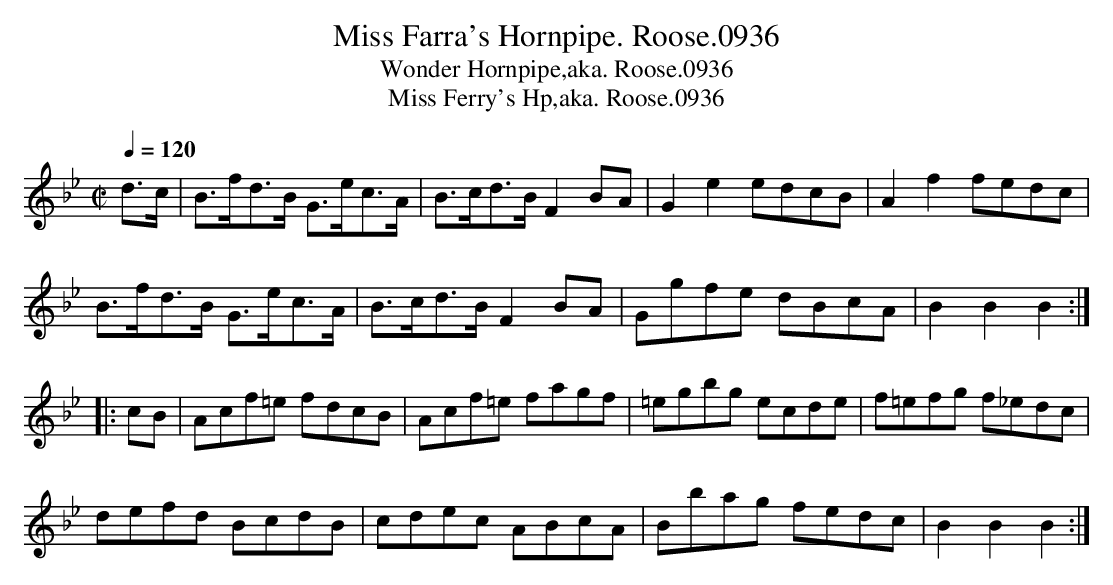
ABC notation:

X:1
T:Miss Farra's Hornpipe. Roose.0936
T:Wonder Hornpipe,aka. Roose.0936
T:Miss Ferry's Hp,aka. Roose.0936
M:C|
L:1/8
Q:1/4=120
K:Bb
d>c | B>fd>B G>ec>A | B>cd>B F2BA | G2e2 edcB | A2f2 fedc |
B>fd>B G>ec>A | B>cd>B F2BA | Ggfe dBcA | B2B2 B2 :|
|: cB | Acf=e fdcB | Acf=e fagf | =egbg ecde | f=efg f_edc |
defd BcdB | cdec ABcA | Bbag fedc | B2B2 B2 :|
